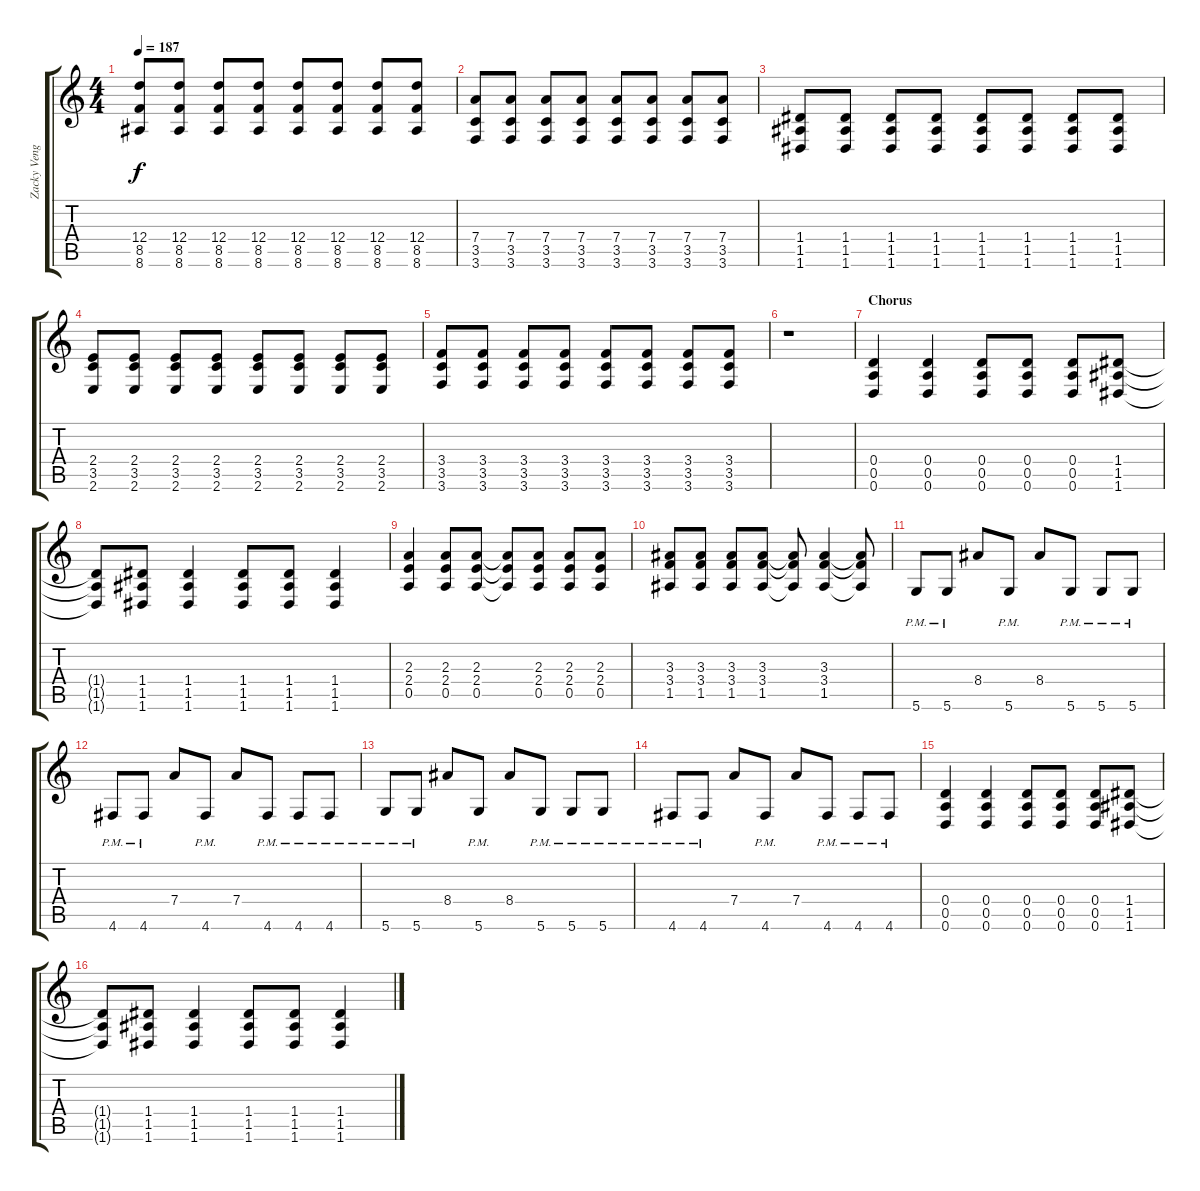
\track ("Zacky Vengeance (Dist. Rhythm)" "Zacky Veng") {instrument distortionguitar}
\staff {score tabs}
\tuning (E4 B3 G3 D3 A2 D2) {hide}
\ts (4 4)
\tempo 187
\clef g2
\ks c
(12.4 8.5 8.6).8{dy f} (12.4 8.5 8.6).8 (12.4 8.5 8.6).8 (12.4 8.5 8.6).8 (12.4 8.5 8.6).8 (12.4 8.5 8.6).8 (12.4 8.5 8.6).8 (12.4 8.5 8.6).8 |
(7.4 3.5 3.6).8 (7.4 3.5 3.6).8 (7.4 3.5 3.6).8 (7.4 3.5 3.6).8 (7.4 3.5 3.6).8 (7.4 3.5 3.6).8 (7.4 3.5 3.6).8 (7.4 3.5 3.6).8 |
(1.4 1.5 1.6).8 (1.4 1.5 1.6).8 (1.4 1.5 1.6).8 (1.4 1.5 1.6).8 (1.4 1.5 1.6).8 (1.4 1.5 1.6).8 (1.4 1.5 1.6).8 (1.4 1.5 1.6).8 |
(2.4 3.5 2.6).8 (2.4 3.5 2.6).8 (2.4 3.5 2.6).8 (2.4 3.5 2.6).8 (2.4 3.5 2.6).8 (2.4 3.5 2.6).8 (2.4 3.5 2.6).8 (2.4 3.5 2.6).8 |
(3.4 3.5 3.6).8 (3.4 3.5 3.6).8 (3.4 3.5 3.6).8 (3.4 3.5 3.6).8 (3.4 3.5 3.6).8 (3.4 3.5 3.6).8 (3.4 3.5 3.6).8 (3.4 3.5 3.6).8 |
r.1 |
\section ("" "Chorus")
(0.4 0.5 0.6).4 (0.4 0.5 0.6).4 (0.4 0.5 0.6).8 (0.4 0.5 0.6).8 (0.4 0.5 0.6).8 (1.4 1.5 1.6).8 |
(1.4{t} 1.5{t} 1.6{t}).8 (1.4 1.5 1.6).8 (1.4 1.5 1.6).4 (1.4 1.5 1.6).8 (1.4 1.5 1.6).8 (1.4 1.5 1.6).4 |
(2.3 2.4 0.5).4 (2.3 2.4 0.5).8 (2.3 2.4 0.5).8 (2.3{t} 2.4{t} 0.5{t}).8 (2.3 2.4 0.5).8 (2.3 2.4 0.5).8 (2.3 2.4 0.5).8 |
(3.3 3.4 1.5).8 (3.3 3.4 1.5).8 (3.3 3.4 1.5).8 (3.3 3.4 1.5).8 (3.3{t} 3.4{t} 1.5{t}).8 (3.3 3.4 1.5).4 (3.3{t} 3.4{t} 1.5{t}).8 |
5.6{pm}.8 5.6{pm}.8 8.4.8 5.6{pm}.8 8.4.8 5.6{pm}.8 5.6{pm}.8 5.6{pm}.8 |
4.6{pm}.8 4.6{pm}.8 7.4.8 4.6{pm}.8 7.4.8 4.6{pm}.8 4.6{pm}.8 4.6{pm}.8 |
5.6{pm}.8 5.6{pm}.8 8.4.8 5.6{pm}.8 8.4.8 5.6{pm}.8 5.6{pm}.8 5.6{pm}.8 |
4.6{pm}.8 4.6{pm}.8 7.4.8 4.6{pm}.8 7.4.8 4.6{pm}.8 4.6{pm}.8 4.6{pm}.8 |
(0.4 0.5 0.6).4 (0.4 0.5 0.6).4 (0.4 0.5 0.6).8 (0.4 0.5 0.6).8 (0.4 0.5 0.6).8 (1.4 1.5 1.6).8 |
(1.4{t} 1.5{t} 1.6{t}).8 (1.4 1.5 1.6).8 (1.4 1.5 1.6).4 (1.4 1.5 1.6).8 (1.4 1.5 1.6).8 (1.4 1.5 1.6).4
